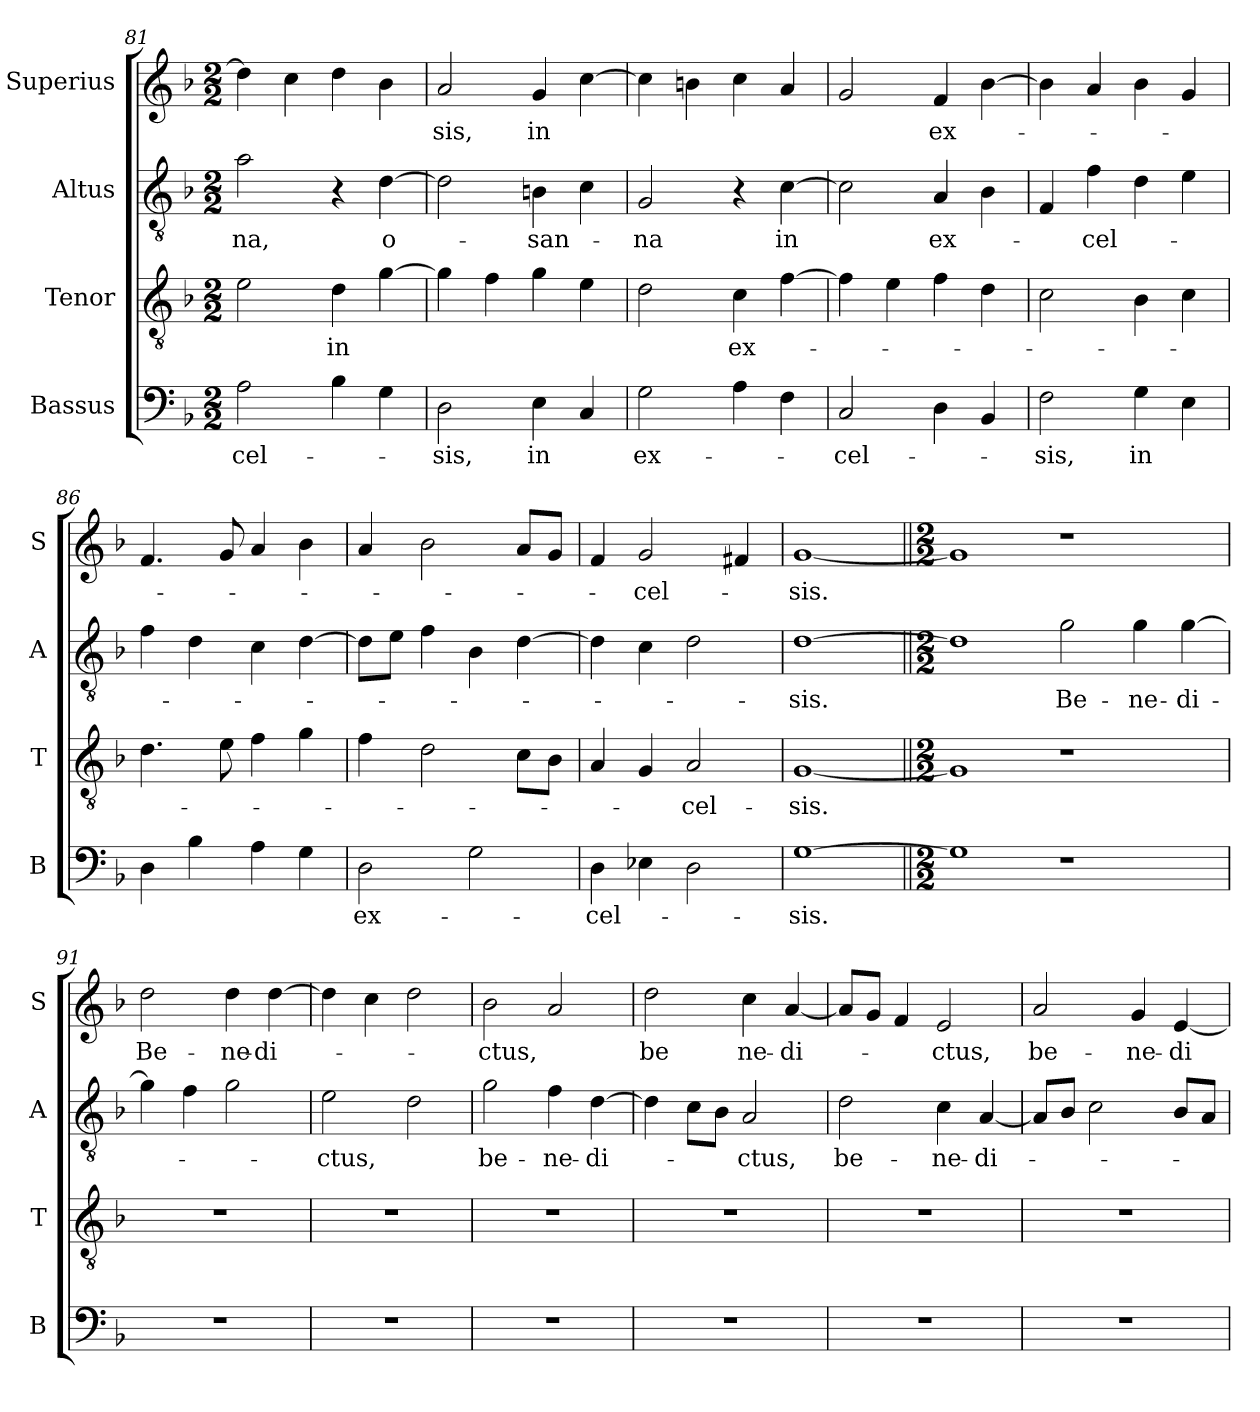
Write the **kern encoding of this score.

**kern	**text	**kern	**text	**kern	**text	**kern	**text
*part4	*part4	*part3	*part3	*part2	*part2	*part1	*part1
*staff4	*staff4	*staff3	*staff3	*staff2	*staff2	*staff1	*staff1
*I"Bassus	*	*I"Tenor	*	*I"Altus	*	*I"Superius	*
*I'B	*	*I'T	*	*I'A	*	*I'S	*
*clefF4	*	*clefGv2	*	*clefGv2	*	*clefG2	*
*k[b-]	*	*k[b-]	*	*k[b-]	*	*k[b-]	*
*M2/2	*	*M2/2	*	*M2/2	*	*M2/2	*
=81	=81	=81	=81	=81	=81	=81	=81
!	!	!	!	!	!LO:LY:i	!	!
2A	-cel-	2e	.	2a	-na,	4dd]	.
.	.	.	.	.	.	4cc	.
4B-	.	4d	in	4r	.	4dd	.
!	!	!	!	!	!LO:LY:i	!	!
4G	.	[4g	.	[4d	o-	4b-	.
=82	=82	=82	=82	=82	=82	=82	=82
!	!LO:LY:i	!	!	!	!	!	!LO:LY:i
2D	-sis,	4g]	.	2d]	.	2a	-sis,
.	.	4f	.	.	.	.	.
!	!LO:LY:i	!	!	!	!LO:LY:i	!	!LO:LY:i
4E	in	4g	.	4Bni	-san-	4g	in
4C	.	4e	.	4c	.	[4cc	.
=83	=83	=83	=83	=83	=83	=83	=83
!	!LO:LY:i	!	!	!	!LO:LY:i	!	!
2G	ex-	2d	.	2G	-na	4cc]	.
.	.	.	.	.	.	4bni	.
4A	.	4c	ex-	4r	.	4cc	.
4F	.	[4f	.	[4c	in	4a	.
=84	=84	=84	=84	=84	=84	=84	=84
!	!LO:LY:i	!	!	!	!	!	!
2C	-cel-	4f]	.	2c]	.	2g	.
.	.	4e	.	.	.	.	.
!	!	!	!	!	!	!	!LO:LY:i
4D	.	4f	.	4A	ex-	4f	ex-
4BB-	.	4d	.	4B-	.	[4b-	.
=85	=85	=85	=85	=85	=85	=85	=85
!	!LO:LY:i	!	!	!	!	!	!
2F	-sis,	2c	.	4F	.	4b-]	.
.	.	.	.	4f	-cel-	4a	.
!	!LO:LY:i	!	!	!	!	!	!
4G	in	4B-	.	4d	.	4b-	.
4E	.	4c	.	4e	.	4g	.
=86	=86	=86	=86	=86	=86	=86	=86
4D	.	4.d	.	4f	.	4.f	.
4B-	.	.	.	4d	.	.	.
.	.	8e	.	.	.	8g	.
4A	.	4f	.	4c	.	4a	.
4G	.	4g	.	[4d	.	4b-	.
=87	=87	=87	=87	=87	=87	=87	=87
!	!LO:LY:i	!	!	!	!	!	!
2D	ex-	4f	.	8dL]	.	4a	.
.	.	.	.	8eJ	.	.	.
.	.	2d	.	4f	.	2b-	.
2G	.	.	.	4B-	.	.	.
.	.	8cL	.	[4d	.	8aL	.
.	.	8B-J	.	.	.	8gJ	.
=88	=88	=88	=88	=88	=88	=88	=88
!	!LO:LY:i	!	!	!	!	!	!
4D	-cel-	4A	.	4d]	.	4f	.
!	!	!	!	!	!	!	!LO:LY:i
4E-i	.	4G	.	4c	.	2g	-cel-
2D	.	2A	-cel-	2d	.	.	.
.	.	.	.	.	.	4f#X	.
=89	=89	=89	=89	=89	=89	=89	=89
[1G	-sis.	[1G	-sis.	[1d	-sis.	[1g	-sis.
=90||	=90||	=90||	=90||	=90||	=90||	=90||	=90||
*M2/2	*	*M2/2	*	*M2/2	*	*M2/2	*
1G]	.	1G]	.	1d]	.	1g]	.
1r	.	1r	.	2g	Be-	1r	.
.	.	.	.	4g	-ne-	.	.
.	.	.	.	[4g	-di-	.	.
=91	=91	=91	=91	=91	=91	=91	=91
1r	.	1r	.	4g]	.	2dd	Be-
.	.	.	.	4f	.	.	.
.	.	.	.	2g	.	4dd	-ne-
.	.	.	.	.	.	[4dd	-di-
=92	=92	=92	=92	=92	=92	=92	=92
1r	.	1r	.	2e	-ctus,	4dd]	.
.	.	.	.	.	.	4cc	.
.	.	.	.	2d	.	2dd	.
=93	=93	=93	=93	=93	=93	=93	=93
!	!	!	!	!	!LO:LY:i	!	!LO:LY:i
1r	.	1r	.	2g	be-	2b-	-ctus,
!	!	!	!	!	!LO:LY:i	!	!
.	.	.	.	4f	-ne-	2a	.
!	!	!	!	!	!LO:LY:i	!	!
.	.	.	.	[4d	-di-	.	.
=94	=94	=94	=94	=94	=94	=94	=94
!	!	!	!	!	!	!	!LO:LY:i
1r	.	1r	.	4d]	.	2dd	be
.	.	.	.	8cL	.	.	.
.	.	.	.	8B-J	.	.	.
!	!	!	!	!	!LO:LY:i	!	!LO:LY:i
.	.	.	.	2A	-ctus,	4cc	ne-
!	!	!	!	!	!	!	!LO:LY:i
.	.	.	.	.	.	[4a	-di-
=95	=95	=95	=95	=95	=95	=95	=95
!	!	!	!	!	!LO:LY:i	!	!
1r	.	1r	.	2d	be-	8aL]	.
.	.	.	.	.	.	8gJ	.
.	.	.	.	.	.	4f	.
!	!	!	!	!	!LO:LY:i	!	!LO:LY:i
.	.	.	.	4c	-ne-	2e	-ctus,
!	!	!	!	!	!LO:LY:i	!	!
.	.	.	.	[4A	-di-	.	.
=96	=96	=96	=96	=96	=96	=96	=96
!	!	!	!	!	!	!	!LO:LY:i
1r	.	1r	.	8AL]	.	2a	be-
.	.	.	.	8B-J	.	.	.
.	.	.	.	2c	.	.	.
!	!	!	!	!	!	!	!LO:LY:i
.	.	.	.	.	.	4g	-ne-
!	!	!	!	!	!	!	!LO:LY:i
.	.	.	.	8B-L	.	[4e	-di-
.	.	.	.	8AJ	.	.	.
=	=	=	=	=	=	=	=
*-	*-	*-	*-	*-	*-	*-	*-
